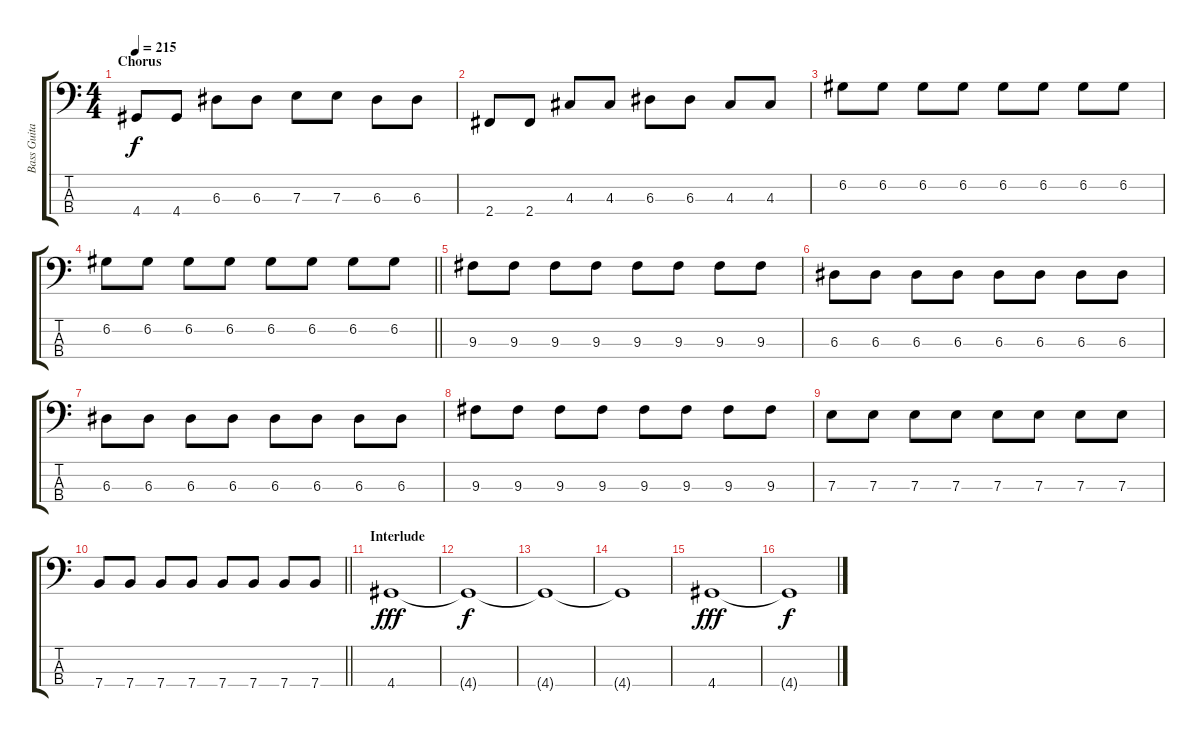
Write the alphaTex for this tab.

\track ("Bass Guitar (Chris #2)" "Bass Guita") {instrument electricbasspick}
\staff {score tabs}
\tuning (G2 D2 A1 E1) {hide}
\ts (4 4)
\section ("" "Chorus")
\tempo 215
\clef f4
\ks c
4.4.8{dy f} 4.4.8 6.3.8 6.3.8 7.3.8 7.3.8 6.3.8 6.3.8 |
2.4.8 2.4.8 4.3.8 4.3.8 6.3.8 6.3.8 4.3.8 4.3.8 |
6.2.8 6.2.8 6.2.8 6.2.8 6.2.8 6.2.8 6.2.8 6.2.8 |
\barLineRight lightlight
6.2.8 6.2.8 6.2.8 6.2.8 6.2.8 6.2.8 6.2.8 6.2.8 |
9.3.8 9.3.8 9.3.8 9.3.8 9.3.8 9.3.8 9.3.8 9.3.8 |
6.3.8 6.3.8 6.3.8 6.3.8 6.3.8 6.3.8 6.3.8 6.3.8 |
6.3.8 6.3.8 6.3.8 6.3.8 6.3.8 6.3.8 6.3.8 6.3.8 |
9.3.8 9.3.8 9.3.8 9.3.8 9.3.8 9.3.8 9.3.8 9.3.8 |
7.3.8 7.3.8 7.3.8 7.3.8 7.3.8 7.3.8 7.3.8 7.3.8 |
\barLineRight lightlight
7.4.8 7.4.8 7.4.8 7.4.8 7.4.8 7.4.8 7.4.8 7.4.8 |
\section ("" "Interlude")
4.4.1{dy fff} |
4.4{t}.1{dy f} |
4.4{t}.1 |
4.4{t}.1 |
4.4.1{dy fff} |
4.4{t}.1{dy f}
